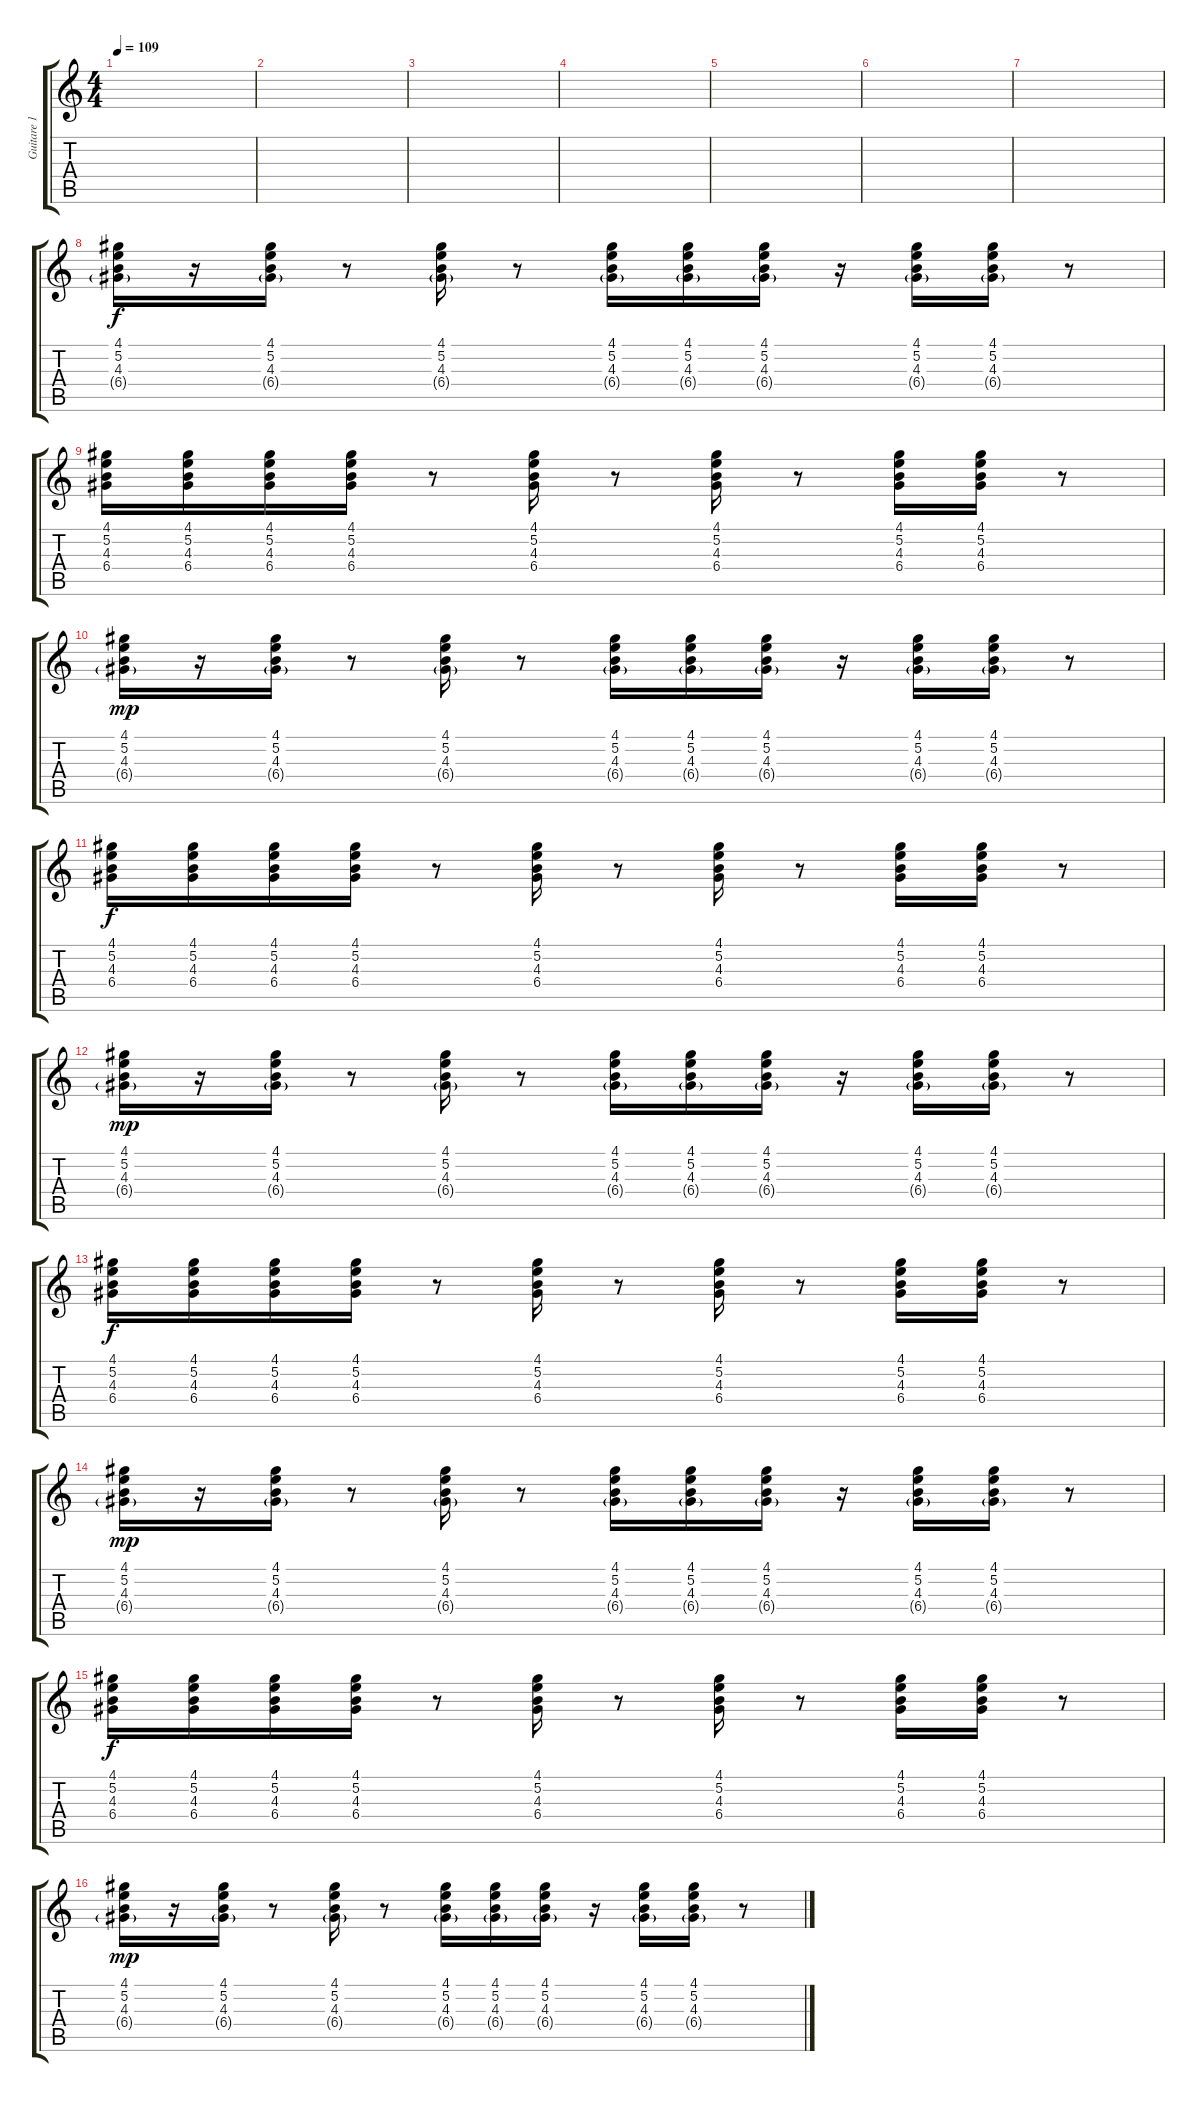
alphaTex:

\track ("Guitare 1" "Guitare 1") {instrument electricguitarjazz}
\staff {score tabs}
\tuning (E4 B3 G3 D3 A2 E2) {hide}
\ts (4 4)
\tempo 109
\clef g2
\ks c
|
|
|
|
|
|
|
(4.1 5.2 4.3 6.4{g}).16 r.16 (4.1 5.2 4.3 6.4{g}).16 r.8 (4.1 5.2 4.3 6.4{g}).16 r.8 (4.1 5.2 4.3 6.4{g}).16 (4.1 5.2 4.3 6.4{g}).16 (4.1 5.2 4.3 6.4{g}).16 r.16 (4.1 5.2 4.3 6.4{g}).16 (4.1 5.2 4.3 6.4{g}).16 r.8 |
(4.1 5.2 4.3 6.4).16{dy f} (4.1 5.2 4.3 6.4).16 (4.1 5.2 4.3 6.4).16 (4.1 5.2 4.3 6.4).16 r.8 (4.1 5.2 4.3 6.4).16 r.8 (4.1 5.2 4.3 6.4).16 r.8 (4.1 5.2 4.3 6.4).16 (4.1 5.2 4.3 6.4).16 r.8 |
(4.1 5.2 4.3 6.4{g}).16{dy mp} r.16 (4.1 5.2 4.3 6.4{g}).16 r.8 (4.1 5.2 4.3 6.4{g}).16 r.8 (4.1 5.2 4.3 6.4{g}).16 (4.1 5.2 4.3 6.4{g}).16 (4.1 5.2 4.3 6.4{g}).16 r.16 (4.1 5.2 4.3 6.4{g}).16 (4.1 5.2 4.3 6.4{g}).16 r.8 |
(4.1 5.2 4.3 6.4).16{dy f} (4.1 5.2 4.3 6.4).16 (4.1 5.2 4.3 6.4).16 (4.1 5.2 4.3 6.4).16 r.8 (4.1 5.2 4.3 6.4).16 r.8 (4.1 5.2 4.3 6.4).16 r.8 (4.1 5.2 4.3 6.4).16 (4.1 5.2 4.3 6.4).16 r.8 |
(4.1 5.2 4.3 6.4{g}).16{dy mp} r.16 (4.1 5.2 4.3 6.4{g}).16 r.8 (4.1 5.2 4.3 6.4{g}).16 r.8 (4.1 5.2 4.3 6.4{g}).16 (4.1 5.2 4.3 6.4{g}).16 (4.1 5.2 4.3 6.4{g}).16 r.16 (4.1 5.2 4.3 6.4{g}).16 (4.1 5.2 4.3 6.4{g}).16 r.8 |
(4.1 5.2 4.3 6.4).16{dy f} (4.1 5.2 4.3 6.4).16 (4.1 5.2 4.3 6.4).16 (4.1 5.2 4.3 6.4).16 r.8 (4.1 5.2 4.3 6.4).16 r.8 (4.1 5.2 4.3 6.4).16 r.8 (4.1 5.2 4.3 6.4).16 (4.1 5.2 4.3 6.4).16 r.8 |
(4.1 5.2 4.3 6.4{g}).16{dy mp} r.16 (4.1 5.2 4.3 6.4{g}).16 r.8 (4.1 5.2 4.3 6.4{g}).16 r.8 (4.1 5.2 4.3 6.4{g}).16 (4.1 5.2 4.3 6.4{g}).16 (4.1 5.2 4.3 6.4{g}).16 r.16 (4.1 5.2 4.3 6.4{g}).16 (4.1 5.2 4.3 6.4{g}).16 r.8 |
(4.1 5.2 4.3 6.4).16{dy f} (4.1 5.2 4.3 6.4).16 (4.1 5.2 4.3 6.4).16 (4.1 5.2 4.3 6.4).16 r.8 (4.1 5.2 4.3 6.4).16 r.8 (4.1 5.2 4.3 6.4).16 r.8 (4.1 5.2 4.3 6.4).16 (4.1 5.2 4.3 6.4).16 r.8 |
(4.1 5.2 4.3 6.4{g}).16{dy mp} r.16 (4.1 5.2 4.3 6.4{g}).16 r.8 (4.1 5.2 4.3 6.4{g}).16 r.8 (4.1 5.2 4.3 6.4{g}).16 (4.1 5.2 4.3 6.4{g}).16 (4.1 5.2 4.3 6.4{g}).16 r.16 (4.1 5.2 4.3 6.4{g}).16 (4.1 5.2 4.3 6.4{g}).16 r.8
